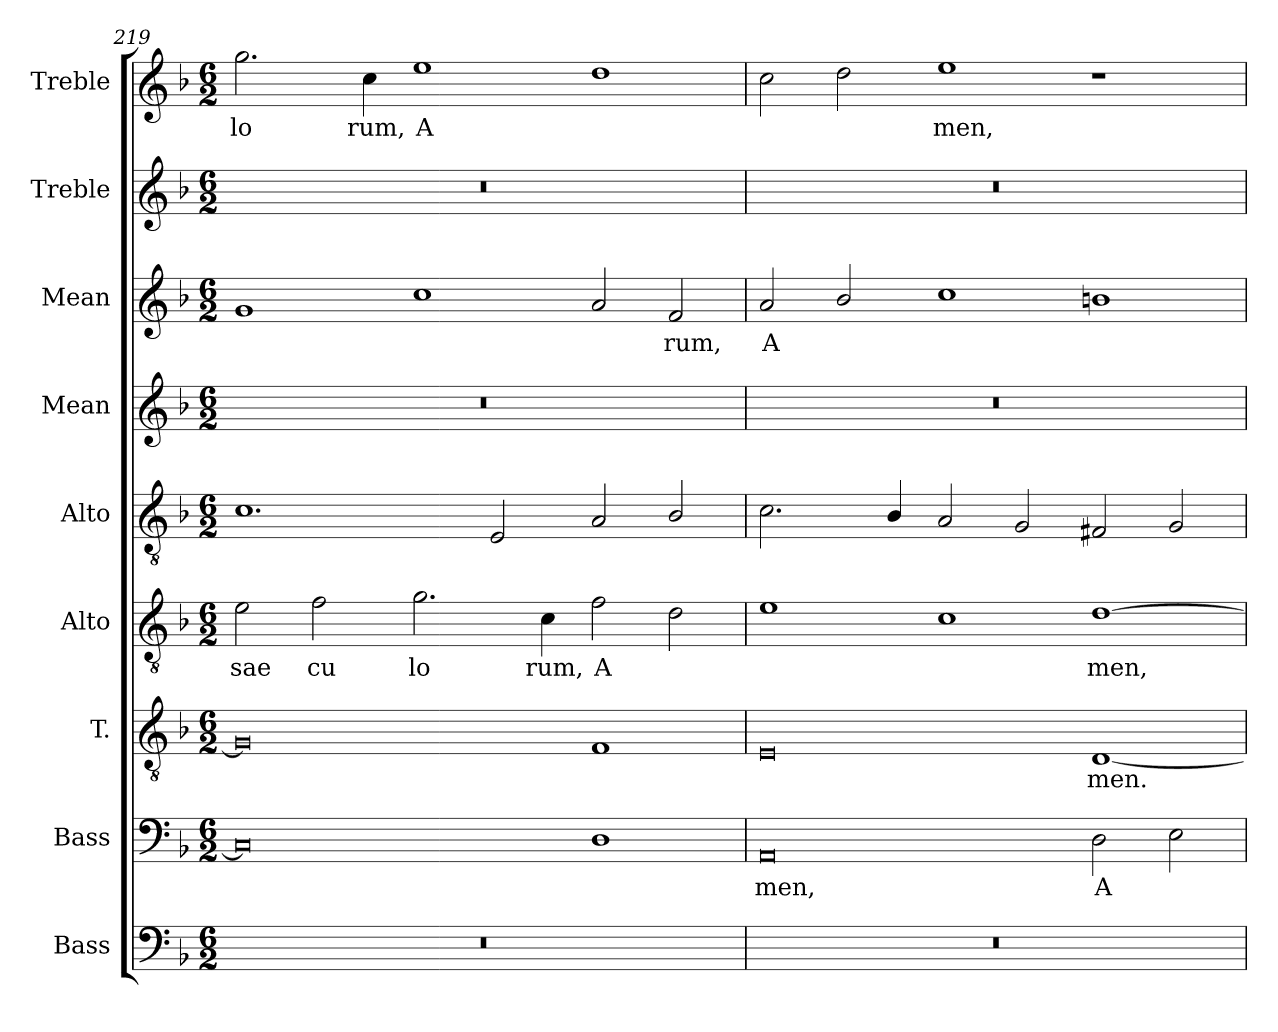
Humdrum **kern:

**kern	**kern	**text	**kern	**text	**kern	**text	**kern	**kern	**kern	**text	**kern	**kern	**text
*part9	*part8	*part8	*part7	*part7	*part6	*part6	*part5	*part4	*part3	*part3	*part2	*part1	*part1
*staff9	*staff8	*staff8	*staff7	*staff7	*staff6	*staff6	*staff5	*staff4	*staff3	*staff3	*staff2	*staff1	*staff1
*I"Bass	*I"Bass	*	*I"T.	*	*I"Alto	*	*I"Alto	*I"Mean	*I"Mean	*	*I"Treble	*I"Treble	*
*I'B.	*I'B.	*	*I'T.	*	*I'A2.	*	*I'A1.	*I'M.	*I'M.	*	*I'Tr.	*I'Tr.	*
*clefF4	*clefF4	*	*clefGv2	*	*clefGv2	*	*clefGv2	*clefG2	*clefG2	*	*clefG2	*clefG2	*
*	*	*	*ITrd7c12	*	*ITrd7c12	*	*ITrd7c12	*	*	*	*	*	*
*k[b-]	*k[b-]	*	*k[b-]	*	*k[b-]	*	*k[b-]	*k[b-]	*k[b-]	*	*k[b-]	*k[b-]	*
*F:	*F:	*	*F:	*	*F:	*	*F:	*F:	*F:	*	*F:	*F:	*
*M6/2	*M6/2	*	*M6/2	*	*M6/2	*	*M6/2	*M6/2	*M6/2	*	*M6/2	*M6/2	*
=219	=219	=219	=219	=219	=219	=219	=219	=219	=219	=219	=219	=219	=219
!LO:N:vis=1	!	!	!	!	!	!	!	!	!	!	!	!	!
!	!	!	!	!	!	!LO:LY:b:color=#000000	!	!LO:N:vis=1	!	!	!LO:N:vis=1	!	!
!	!	!	!	!	!	!	!	!	!	!	!	!	!LO:LY:b:color=#000000
0.r	0Ci]	.	0GGi]	.	2Ei\	sae	1.Ci	0.r	1gi	.	0.r	2.ggi\	lo
!	!	!	!	!	!	!LO:LY:b:color=#000000	!	!	!	!	!	!	!
.	.	.	.	.	2Fi\	cu	.	.	.	.	.	.	.
!	!	!	!	!	!	!	!	!	!	!	!	!	!LO:LY:b:color=#000000
.	.	.	.	.	.	.	.	.	.	.	.	4cci\	rum,
!	!	!	!	!	!	!LO:LY:b:color=#000000	!	!	!	!	!	!	!
!	!	!	!	!	!	!	!	!	!	!	!	!	!LO:LY:b:color=#000000
.	.	.	.	.	2.Gi\	lo	.	.	1cci	.	.	1eei	A
.	.	.	.	.	.	.	2EEi/	.	.	.	.	.	.
!	!	!	!	!	!	!LO:LY:b:color=#000000	!	!	!	!	!	!	!
.	.	.	.	.	4Ci\	rum,	.	.	.	.	.	.	.
!	!	!	!	!	!	!LO:LY:b:color=#000000	!	!	!	!	!	!	!
.	1Di	.	1FFi	.	2Fi\	A	2AAi/	.	2ai/	.	.	1ddi	.
!	!	!	!	!	!	!	!	!	!	!LO:LY:b:color=#000000	!	!	!
.	.	.	.	.	2Di\	.	2BB-i/	.	2fi/	rum,	.	.	.
=220	=220	=220	=220	=220	=220	=220	=220	=220	=220	=220	=220	=220	=220
!LO:N:vis=1	!	!	!	!	!	!	!	!	!	!	!	!	!
!	!	!LO:LY:b:color=#000000	!	!	!	!	!	!LO:N:vis=1	!	!	!	!	!
!	!	!	!	!	!	!	!	!	!	!LO:LY:b:color=#000000	!LO:N:vis=1	!	!
0.r	0AAi	men,	0EEi	.	1Ei	.	2.Ci\	0.r	2ai/	A	0.r	2cci\	.
.	.	.	.	.	.	.	.	.	2b-i/	.	.	2ddi\	.
.	.	.	.	.	.	.	4BB-i/	.	.	.	.	.	.
!	!	!	!	!	!	!	!	!	!	!	!	!	!LO:LY:b:color=#000000
.	.	.	.	.	1Ci	.	2AAi/	.	1cci	.	.	1eei	men,
.	.	.	.	.	.	.	2GGi/	.	.	.	.	.	.
!	!	!LO:LY:b:color=#000000	!	!	!	!	!	!	!	!	!	!	!
!	!	!	!	!LO:LY:b:color=#000000	!	!	!	!	!	!	!	!	!
!	!	!	!	!	!	!LO:LY:b:color=#000000	!	!	!	!	!	!	!
.	2Di\	A	[<1DDi	men.	[>1Di	men,	2FF#Xi/	.	1bni	.	.	1r	.
.	2Ei\	.	.	.	.	.	2GGi/	.	.	.	.	.	.
=	=	=	=	=	=	=	=	=	=	=	=	=	=
*-	*-	*-	*-	*-	*-	*-	*-	*-	*-	*-	*-	*-	*-
